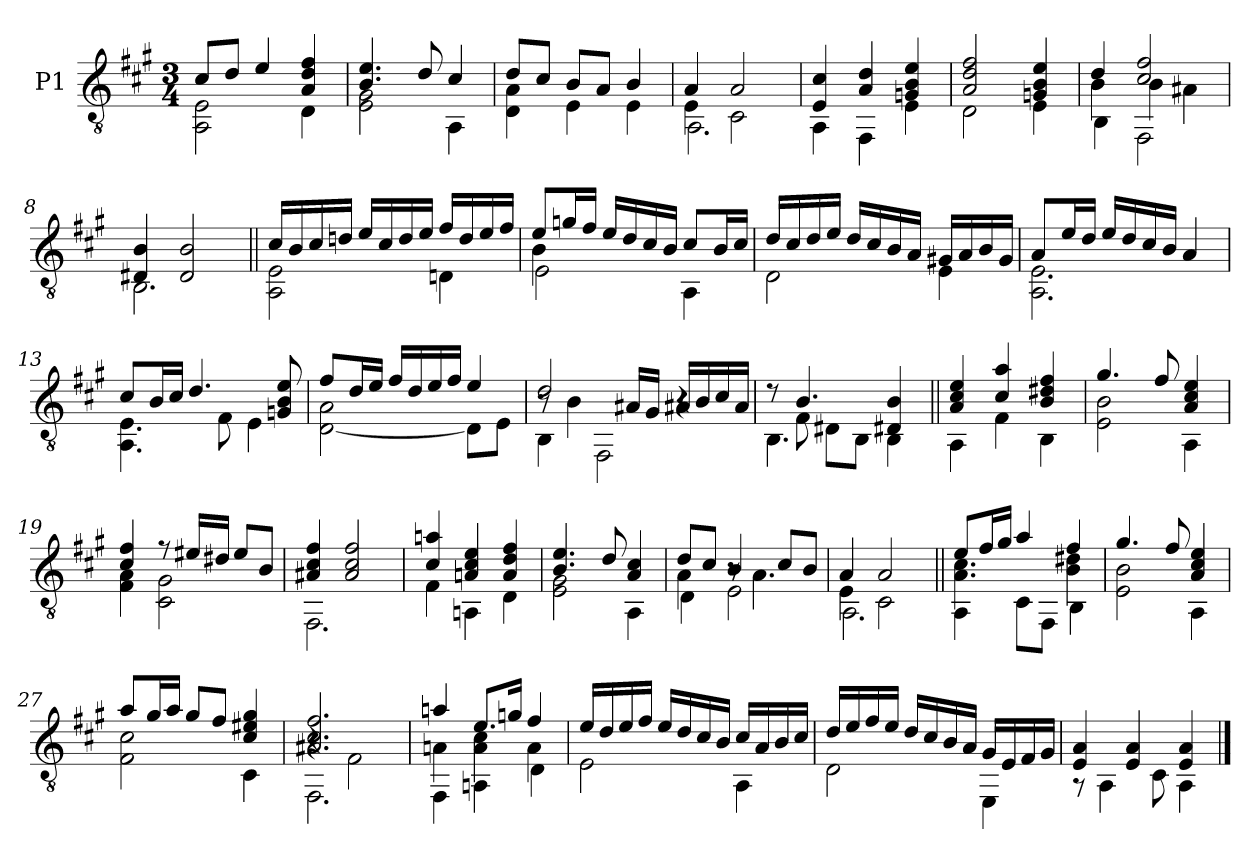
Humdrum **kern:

**kern
*part1
*staff1
*I"P1
!!LO:PB:g=z
*clefGv2
*ITrd7c12
*k[f#c#g#]
*A:
*M3/4
*MM90
=1
*^
8C#i/L	2AAAi\ 2EEi
8Di/J	.
4Ei/	.
4AAi/ 4Di 4F#i	4DDi\
=2	=2
4.BBi/ 4.Ei	2EEi\ 2GG#i
8Di/	.
4C#i/	4AAAi\
=3	=3
8Di/L	4DDi\ 4AAi
8C#i/J	.
8BBi/L	4EEi\
8AAi/J	.
4BBi/	4EEi\
=4	=4
*	*^
4AAi/	4EEi\	2.AAAi\
2AAi/	2CC#i\	.
*	*v	*v
=5	=5
4EEi/ 4C#i	4AAAi\
4AAi/ 4Di	4FFF#i\
4GGni/ 4BBi 4Ei	4EEi\
=6	=6
2AAi/ 2Di 2F#i	2DDi\
4GGni/ 4BBi 4Ei	4EEi\
=7	=7
*	*^
4Di/	4BBi\	4BBBi\
2C#i/ 2F#i	4BBi\	2FFF#i\
.	4AA#Xi\	.
*	*v	*v
!!LO:LB:g=z
=8	=8
4DD#Xi/ 4BBi	2.BBBi\
2DD#i/ 2BBi	.
=9||	=9||
16C#i/LL	2AAAi\ 2EEi
16BBi/	.
16C#i/	.
16Dni/JJ	.
16Ei/LL	.
16C#i/	.
16Di/	.
16Ei/JJ	.
16F#i/LL	4DDni\
16Di/	.
16Ei/	.
16F#i/JJ	.
=10	=10
*	*^
8Ei/L	4BBi\	2EEi\
16Gni/L	.	.
16F#i/JJ	.	.
16Ei/LL	2ryy	.
16Di/	.	.
16C#i/	.	.
16BBi/JJ	.	.
8C#i/L	.	4AAAi\
16BBi/L	.	.
16C#i/JJ	.	.
*	*v	*v
=11	=11
16Di/LL	2DDi\
16C#i/	.
16Di/	.
16Ei/JJ	.
16Di/LL	.
16C#i/	.
16BBi/	.
16AAi/JJ	.
16GG#Xi/LL	4EEi\
16AAi/	.
16BBi/	.
16GG#i/JJ	.
!!LO:LB:g=z	!!
=12	=12
8AAi/L	2.AAAi\ 2.EEi
16Ei/L	.
16Di/JJ	.
16Ei/LL	.
16Di/	.
16C#i/	.
16BBi/JJ	.
4AAi/	.
=13	=13
8C#i/L	4.AAAi\ 4.EEi
16BBi/L	.
16C#i/JJ	.
4.Di/	.
.	8FF#i\
.	4EEi\
8GGni/ 8BBi 8Ei	.
=14	=14
8F#i/L	[<2DDi\ 2AAi
16Di/L	.
16Ei/JJ	.
16F#i/LL	.
16Di/	.
16Ei/	.
16F#i/JJ	.
4Ei/	8DDi\L]
.	8EEi\J
=15	=15
*	*^
2Di/	8r	4BBBi\
.	4BBi\	.
.	.	2FFF#i\
.	16AA#Xi/LL	.
.	16GG#i/JJ	.
16AA#Xi/LL	4r	.
16BBi/	.	.
16C#i/	.	.
16AA#i/JJ	.	.
!!LO:LB:g=z	!!	!!
=16	=16	=16
8r	8ryy	4.BBBi\
4.BBi/	8FF#i\	.
.	8DD#Xi\L	.
.	8BBBi\J	4.ryy
4DD#Xi/ 4BBi	4BBBi\	.
*	*v	*v
=17||	=17||
4AAi/ 4C#i 4Ei	4AAAi\
4C#i/ 4Ai	4FF#i\
4BBi/ 4D#Xi 4F#i	4BBBi\
=18	=18
4.G#i/	2EEi\ 2BBi
8F#i/	.
4AAi/ 4C#i 4Ei	4AAAi\
=19	=19
4C#i/ 4F#i	4FF#i\ 4AAi
8r	2CC#i\ 2GG#i
16E#Xi/LL	.
16D#Xi/JJ	.
8E#i/L	.
8BBi/J	.
=20	=20
4AA#Xi/ 4C#i 4F#i	2.FFF#i\
2AA#i/ 2C#i 2F#i	.
=21	=21
4C#i/ 4Ani	4FF#i\
4AAni/ 4C#i 4Ei	4AAAni\
4AAi/ 4Di 4F#i	4DDi\
=22	=22
4.BBi/ 4.Ei	2EEi\ 2GG#i
8Di/	.
4AAi/ 4C#i	4AAAi\
!!LO:LB:g=z	!!
=23	=23
*	*^
8Di/L	4AAi\	4DDi\
8C#i/J	.	.
4BBi/	8r	2EEi\
.	4.AAi\	.
8C#i/L	.	.
8BBi/J	.	.
=24	=24	=24
4AAi/	4EEi\	2.AAAi\
2AAi/	2CC#i\	.
=25||	=25||	=25||
8Ei/L	4.AAi\ 4.C#i	4AAAi\
16F#i/L	.	.
16G#i/JJ	.	.
4Ai/	.	8CC#i\L
.	8ryy	8FFF#i\J
4F#i/	4BBi\ 4D#Xi	4BBBi\
*	*v	*v
=26	=26
4.G#i/	2EEi\ 2BBi
8F#i/	.
4AAi/ 4C#i 4Ei	4AAAi\
=27	=27
8Ai/L	2FF#i\ 2C#i
16G#i/L	.
16Ai/JJ	.
8G#i/L	.
8F#i/J	.
4C#i/ 4E#Xi 4G#i	4CC#i\
=28	=28
*	*^
2.AA#Xi/ 2.C#i 2.F#i	4r	2.FFF#i\
.	2FF#i\	.
!!LO:LB:g=z	!!	!!
=29	=29	=29
4Ani/	4AAni\	4FFF#i\
8.Ei/L	4AAi\ 4C#i	4AAAni\
16Gni/Jk	.	.
4F#i/	4AAi\	4DDi\
*	*v	*v
=30	=30
16Ei/LL	2EEi\
16Di/	.
16Ei/	.
16F#i/JJ	.
16Ei/LL	.
16Di/	.
16C#i/	.
16BBi/JJ	.
16C#i/LL	4AAAi\
16AAi/	.
16BBi/	.
16C#i/JJ	.
=31	=31
16Di/LL	2DDi\
16Ei/	.
16F#i/	.
16Ei/JJ	.
16Di/LL	.
16C#i/	.
16BBi/	.
16AAi/JJ	.
16GG#i/LL	4EEEi\
16EEi/	.
16FF#i/	.
16GG#i/JJ	.
=32	=32
4EEi/ 4AAi	8r
.	4AAAi\
4EEi/ 4AAi	.
.	8CC#i\
4EEi/ 4AAi	4AAAi\
*v	*v
==
*-
